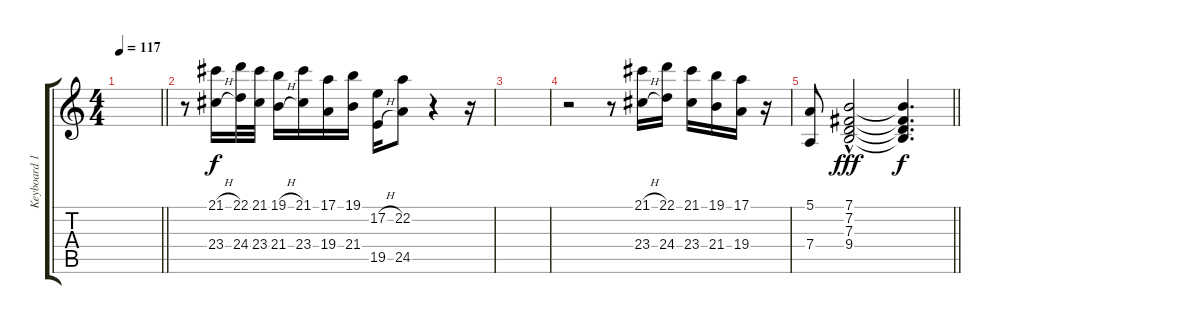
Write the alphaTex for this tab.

\track ("Keyboard 1" "Keyboard 1") {instrument stringensemble1}
\staff {score tabs}
\tuning (E4 B3 G3 D3 A2 E2) {hide}
\ts (4 4)
\tempo 117
\clef g2
\barLineRight lightlight
\ks c
|
r.8{volume 16} (21.1{h} 23.4{h}).16 (22.1 24.4).32 (21.1 23.4).32 (19.1{h} 21.4{h}).16 (21.1 23.4).16 (17.1 19.4).16 (19.1 21.4).16 (17.2{h} 19.5{h}).16 (22.2 24.5).8 r.4 r.16 |
|
r.2 r.8 (21.1{h} 23.4{h}).16 (22.1 24.4).16 (21.1 23.4).16 (19.1 21.4).16 (17.1 19.4).16 r.16 |
\barLineRight lightlight
(5.1 7.4).8 (7.1 7.2 7.3 9.4{hac}).2{dy fff} (7.1{t} 7.2{t} 7.3{t} 9.4{t}).4{d dy f}
